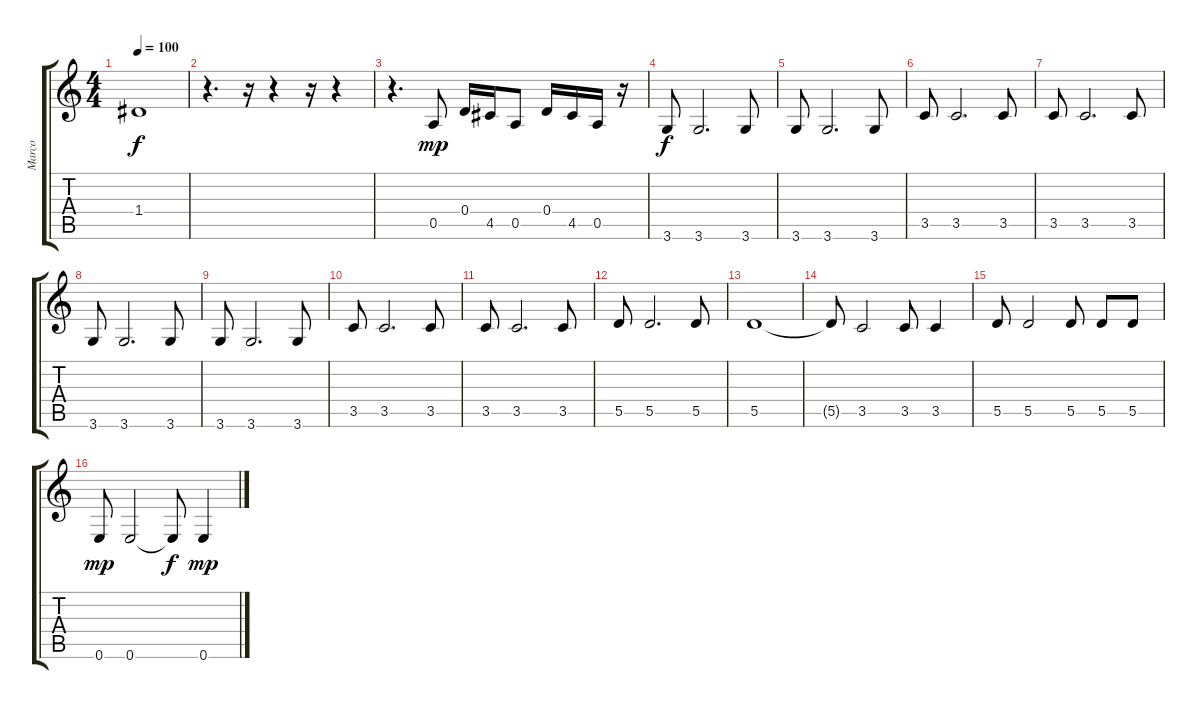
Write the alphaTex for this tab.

\track ("Marco" "Marco") {instrument electricbassfinger}
\staff {score tabs}
\tuning (E4 B3 G3 D3 A2 E2) {hide}
\ts (4 4)
\tempo 100
\clef g2
\ks c
1.4.1{dy f} |
r.4{d} r.16 r.4 r.16 r.4 |
r.4{d} 0.5.8{dy mp} 0.4.16 4.5.16 0.5.8 0.4.16 4.5.16 0.5.16 r.16 |
3.6.8{dy f} 3.6.2{d} 3.6.8 |
3.6.8 3.6.2{d} 3.6.8 |
3.5.8 3.5.2{d} 3.5.8 |
3.5.8 3.5.2{d} 3.5.8 |
3.6.8 3.6.2{d} 3.6.8 |
3.6.8 3.6.2{d} 3.6.8 |
3.5.8 3.5.2{d} 3.5.8 |
3.5.8 3.5.2{d} 3.5.8 |
5.5.8 5.5.2{d} 5.5.8 |
5.5.1 |
5.5{t}.8 3.5.2 3.5.8 3.5.4 |
5.5.8 5.5.2 5.5.8 5.5.8 5.5.8 |
0.6.8{dy mp} 0.6.2 0.6{t}.8{dy f} 0.6.4{dy mp}
